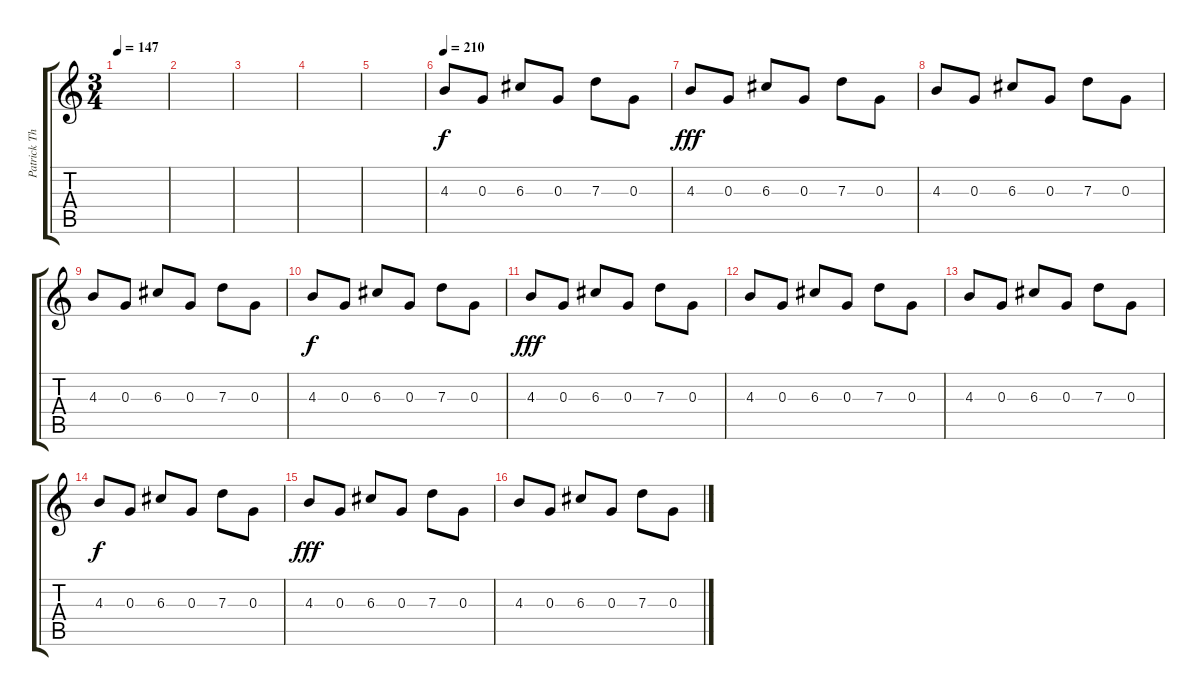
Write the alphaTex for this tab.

\track ("Patrick Thompson - Lead Guitar" "Patrick Th") {instrument distortionguitar}
\staff {score tabs}
\tuning (E4 B3 G3 D3 A2 D2) {hide}
\ts (3 4)
\tempo 147
\clef g2
\ks c
|
|
|
|
|
\tempo 210
4.3.8 0.3.8 6.3.8 0.3.8 7.3.8 0.3.8 |
4.3.8{dy fff} 0.3.8 6.3.8 0.3.8 7.3.8 0.3.8 |
4.3.8 0.3.8 6.3.8 0.3.8 7.3.8 0.3.8 |
4.3.8 0.3.8 6.3.8 0.3.8 7.3.8 0.3.8 |
4.3.8{dy f} 0.3.8 6.3.8 0.3.8 7.3.8 0.3.8 |
4.3.8{dy fff} 0.3.8 6.3.8 0.3.8 7.3.8 0.3.8 |
4.3.8 0.3.8 6.3.8 0.3.8 7.3.8 0.3.8 |
4.3.8 0.3.8 6.3.8 0.3.8 7.3.8 0.3.8 |
4.3.8{dy f} 0.3.8 6.3.8 0.3.8 7.3.8 0.3.8 |
4.3.8{dy fff} 0.3.8 6.3.8 0.3.8 7.3.8 0.3.8 |
4.3.8 0.3.8 6.3.8 0.3.8 7.3.8 0.3.8
